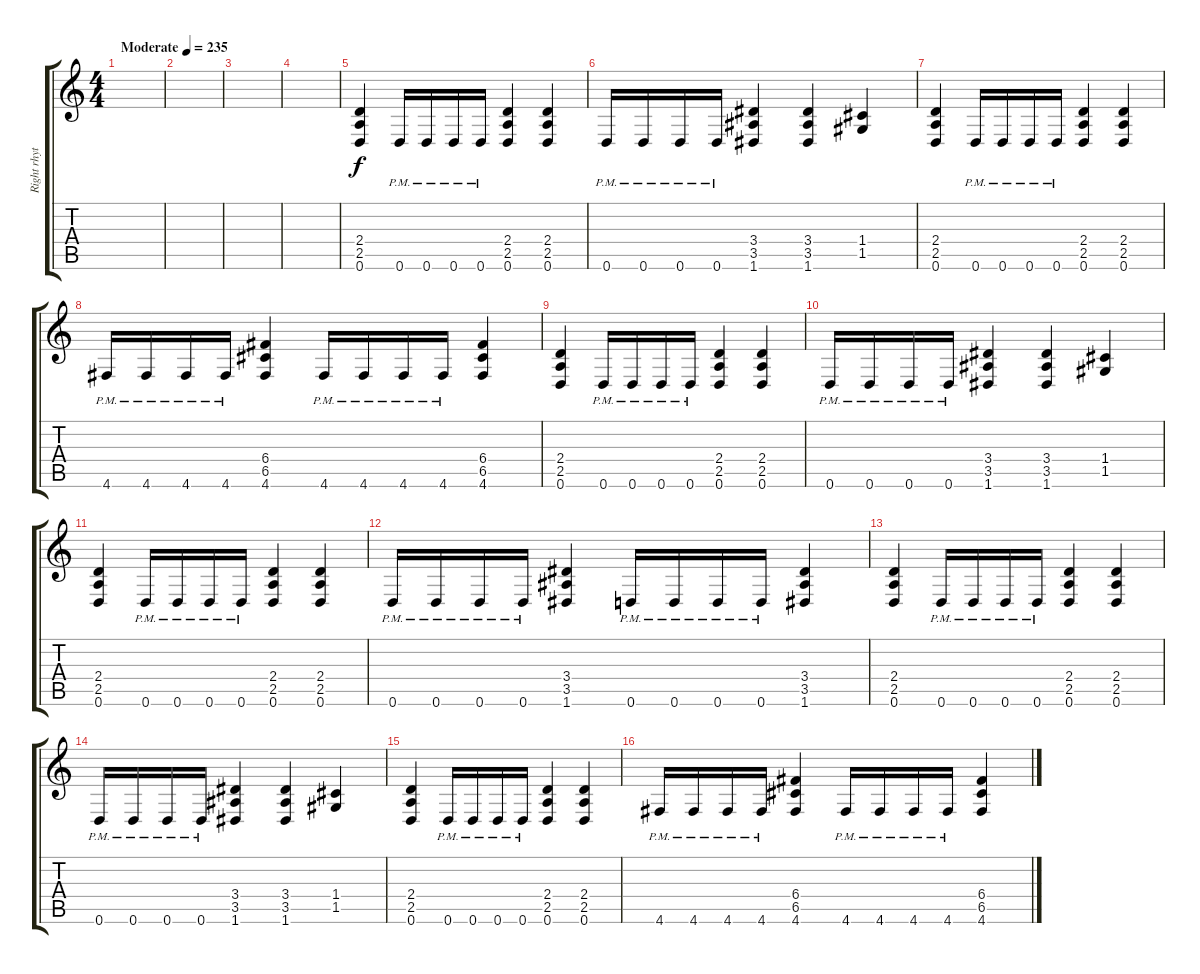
\track ("Right rhythm" "Right rhyt") {instrument overdrivenguitar}
\staff {score tabs}
\tuning (D4 A3 F3 C3 G2 D2) {hide}
\ts (4 4)
\tempo (235 "Moderate")
\clef g2
\ks c
|
|
|
|
(2.4 2.5 0.6).4 0.6{pm}.16 0.6{pm}.16 0.6{pm}.16 0.6{pm}.16 (2.4 2.5 0.6).4 (2.4 2.5 0.6).4 |
0.6{pm}.16 0.6{pm}.16 0.6{pm}.16 0.6{pm}.16 (3.4 3.5 1.6).4 (3.4 3.5 1.6).4 (1.4 1.5).4 |
(2.4 2.5 0.6).4 0.6{pm}.16 0.6{pm}.16 0.6{pm}.16 0.6{pm}.16 (2.4 2.5 0.6).4 (2.4 2.5 0.6).4 |
4.6{pm}.16 4.6{pm}.16 4.6{pm}.16 4.6{pm}.16 (6.4 6.5 4.6).4 4.6{pm}.16 4.6{pm}.16 4.6{pm}.16 4.6{pm}.16 (6.4 6.5 4.6).4 |
(2.4 2.5 0.6).4 0.6{pm}.16 0.6{pm}.16 0.6{pm}.16 0.6{pm}.16 (2.4 2.5 0.6).4 (2.4 2.5 0.6).4 |
0.6{pm}.16 0.6{pm}.16 0.6{pm}.16 0.6{pm}.16 (3.4 3.5 1.6).4 (3.4 3.5 1.6).4 (1.4 1.5).4 |
(2.4 2.5 0.6).4 0.6{pm}.16 0.6{pm}.16 0.6{pm}.16 0.6{pm}.16 (2.4 2.5 0.6).4 (2.4 2.5 0.6).4 |
0.6{pm}.16 0.6{pm}.16 0.6{pm}.16 0.6{pm}.16 (3.4 3.5 1.6).4 0.6{pm}.16 0.6{pm}.16 0.6{pm}.16 0.6{pm}.16 (3.4 3.5 1.6).4 |
(2.4 2.5 0.6).4 0.6{pm}.16 0.6{pm}.16 0.6{pm}.16 0.6{pm}.16 (2.4 2.5 0.6).4 (2.4 2.5 0.6).4 |
0.6{pm}.16 0.6{pm}.16 0.6{pm}.16 0.6{pm}.16 (3.4 3.5 1.6).4 (3.4 3.5 1.6).4 (1.4 1.5).4 |
(2.4 2.5 0.6).4 0.6{pm}.16 0.6{pm}.16 0.6{pm}.16 0.6{pm}.16 (2.4 2.5 0.6).4 (2.4 2.5 0.6).4 |
4.6{pm}.16 4.6{pm}.16 4.6{pm}.16 4.6{pm}.16 (6.4 6.5 4.6).4 4.6{pm}.16 4.6{pm}.16 4.6{pm}.16 4.6{pm}.16 (6.4 6.5 4.6).4
